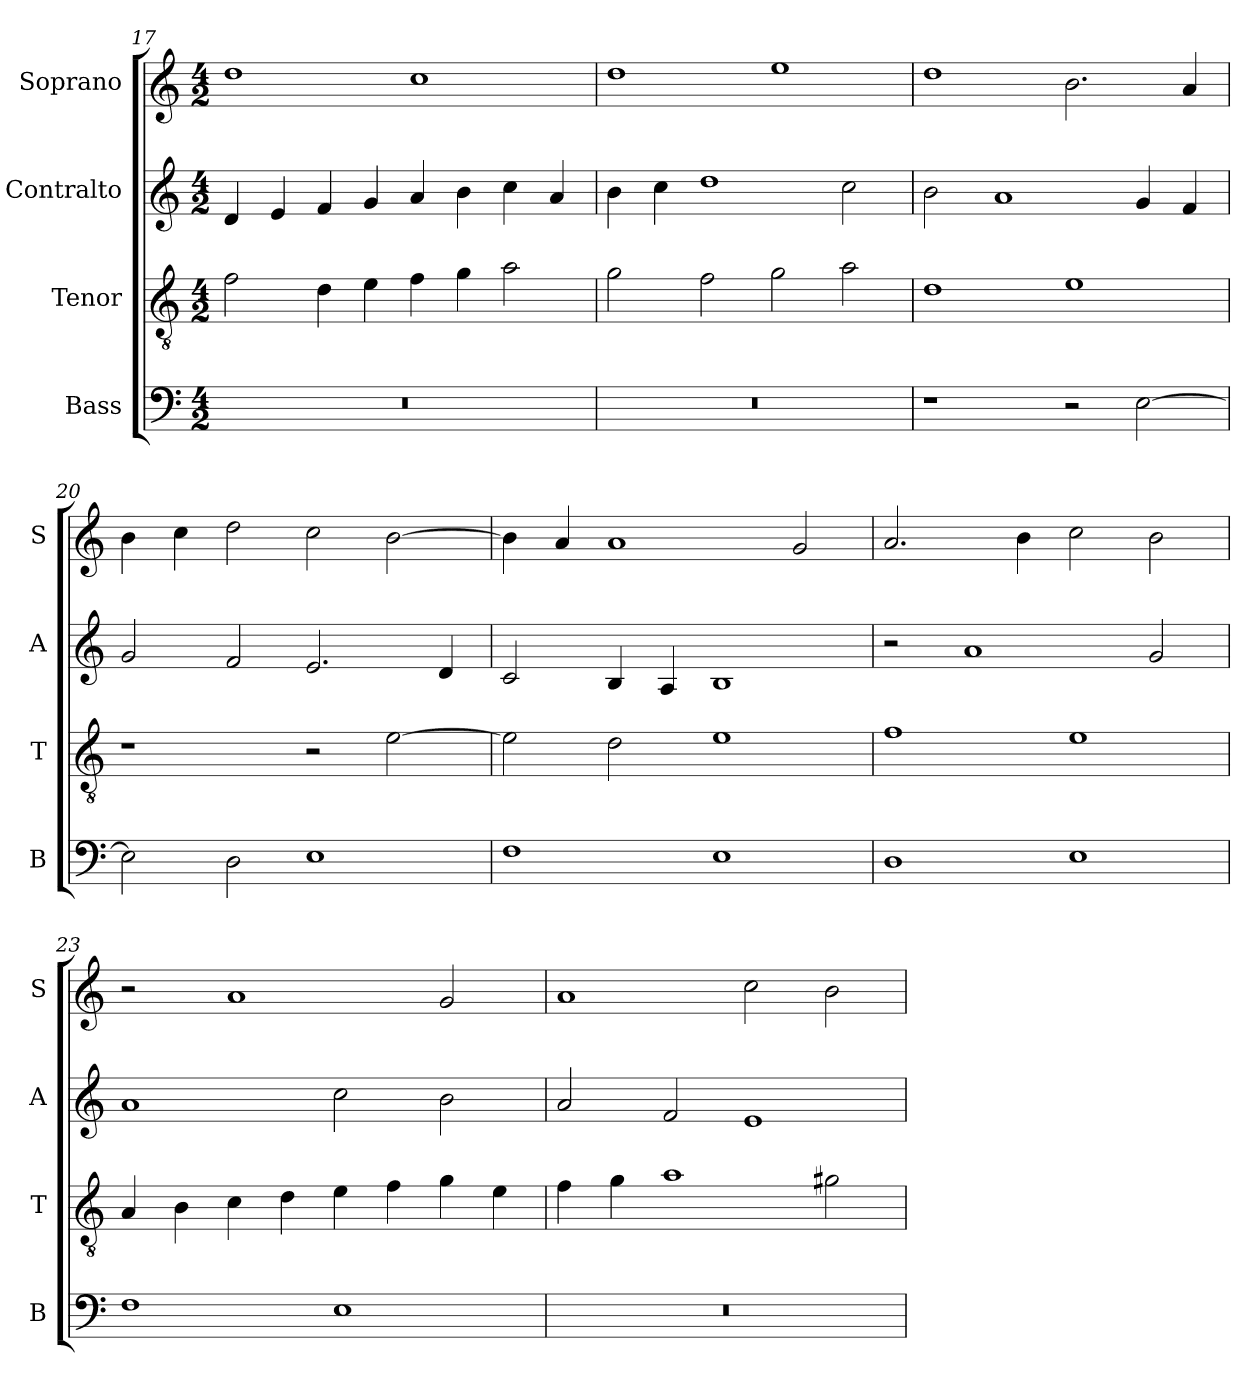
**kern	**kern	**kern	**kern
*part4	*part3	*part2	*part1
*staff4	*staff3	*staff2	*staff1
*I"Bass	*I"Tenor	*I"Contralto	*I"Soprano
*I'B	*I'T	*I'A	*I'S
*clefF4	*clefGv2	*clefG2	*clefG2
*k[]	*k[]	*k[]	*k[]
*D:dor	*D:dor	*D:dor	*D:dor
*M4/2	*M4/2	*M4/2	*M4/2
=17	=17	=17	=17
0r	2f	4d	1dd
.	.	4e	.
.	4d	4f	.
.	4e	4g	.
.	4f	4a	1cc
.	4g	4b	.
.	2a	4cc	.
.	.	4a	.
=18	=18	=18	=18
0r	2g	4b	1dd
.	.	4cc	.
.	2f	1dd	.
.	2g	.	1ee
.	2a	2cc	.
=19	=19	=19	=19
1r	1d	2b	1dd
.	.	1a	.
2r	1e	.	2.b
[2E	.	4g	.
.	.	4f	4a
=20	=20	=20	=20
2E]	1r	2g	4b
.	.	.	4cc
2D	.	2f	2dd
1E	2r	2.e	2cc
.	[2e	.	[2b
.	.	4d	.
=21	=21	=21	=21
1F	2e]	2c	4b]
.	.	.	4a
.	2d	4B	1a
.	.	4A	.
1E	1e	1B	.
.	.	.	2g
=22	=22	=22	=22
1D	1f	2r	2.a
.	.	1a	.
.	.	.	4b
1E	1e	.	2cc
.	.	2g	2b
=23	=23	=23	=23
1F	4A	1a	2r
.	4B	.	.
.	4c	.	1a
.	4d	.	.
1E	4e	2cc	.
.	4f	.	.
.	4g	2b	2g
.	4e	.	.
=24	=24	=24	=24
0r	4f	2a	1a
.	4g	.	.
.	1a	2f	.
.	.	1e	2cc
.	2g#X	.	2b
=	=	=	=
*-	*-	*-	*-
